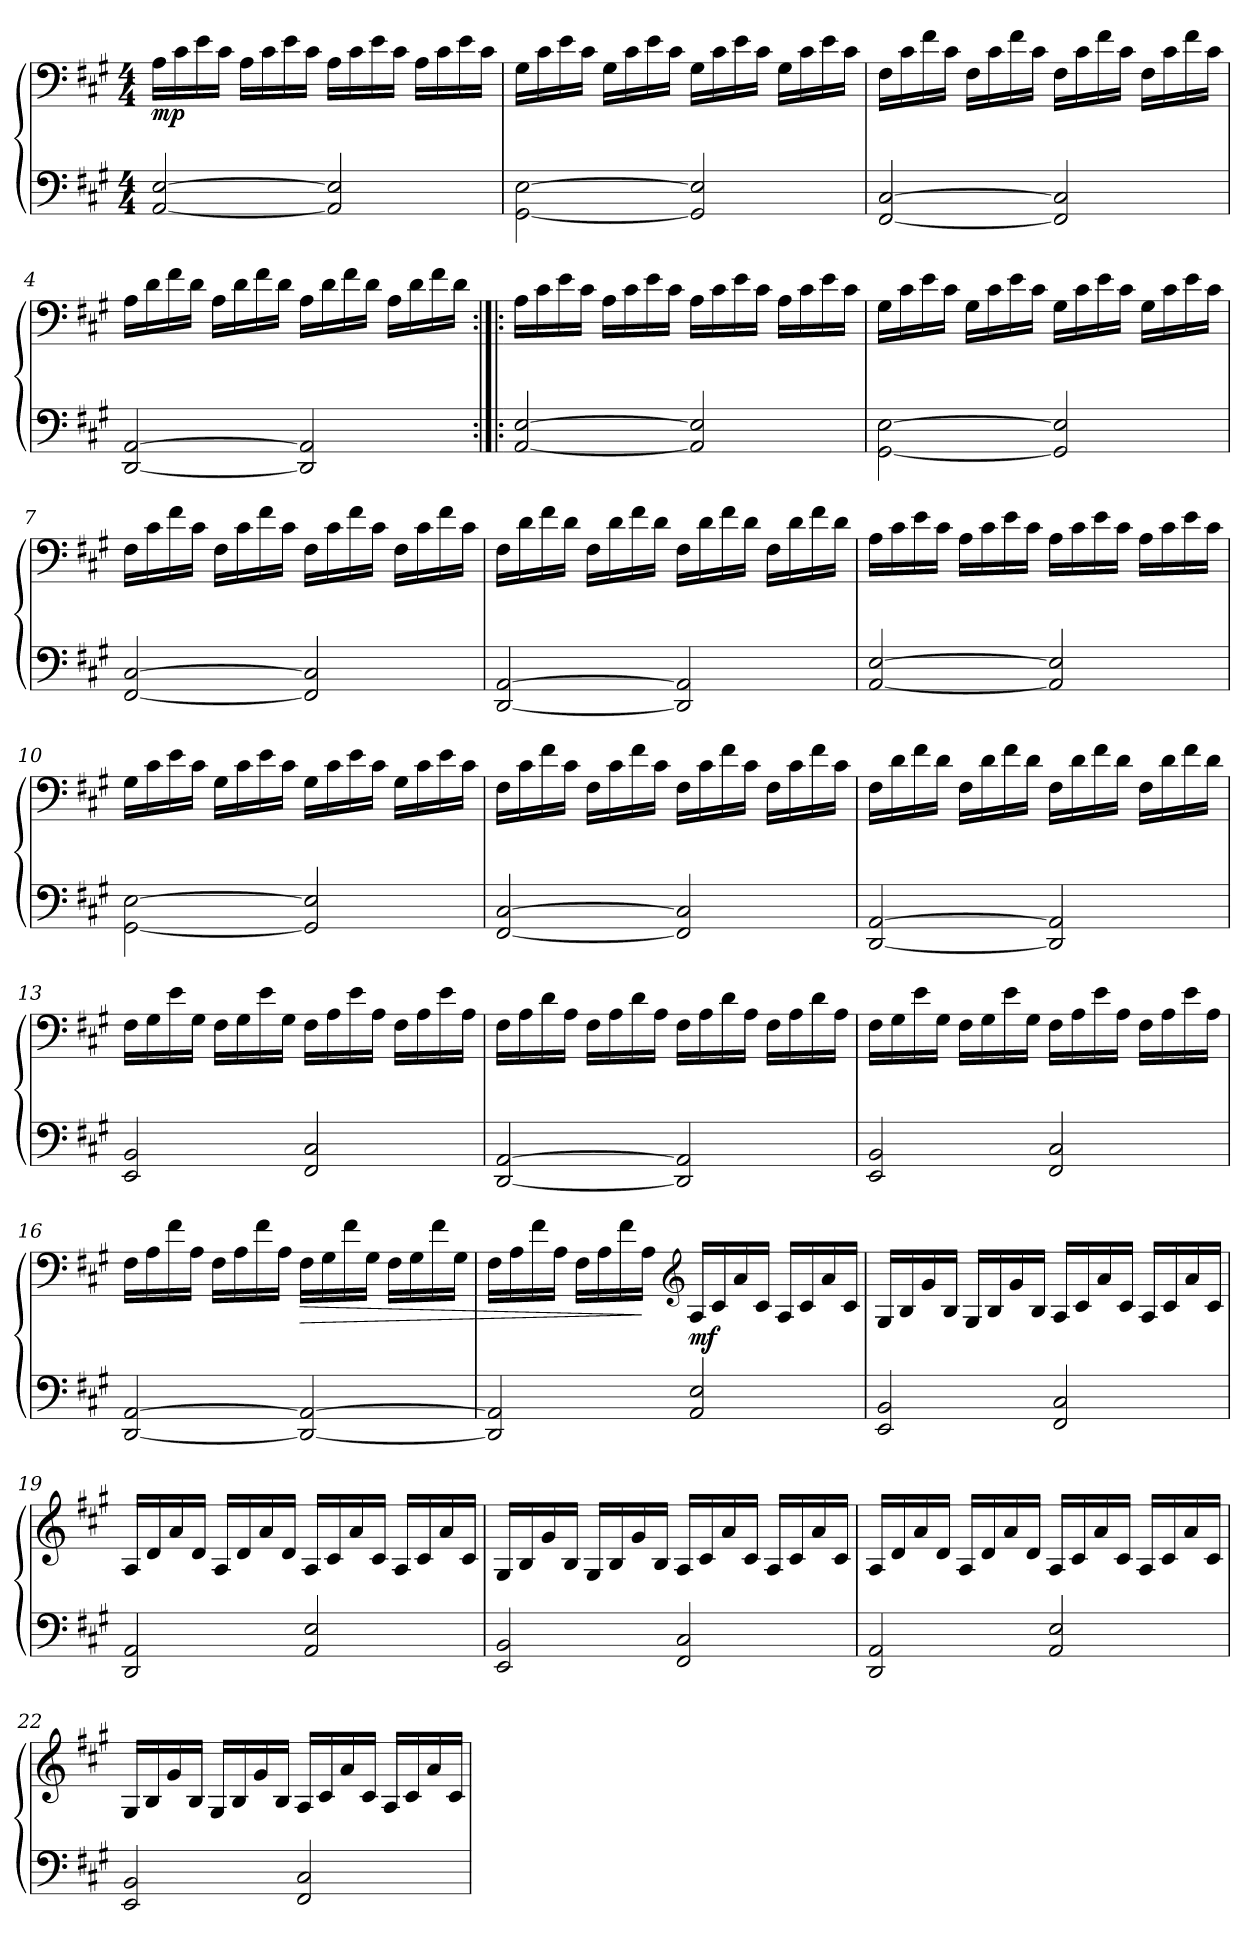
**kern	**kern	**dynam
*part1	*part1	*part1
*staff2	*staff1	*staff1/2
*clefF4	*clefF4	*
*k[f#c#g#]	*k[f#c#g#]	*
*M4/4	*M4/4	*
*MM67	*MM67	*
=1	=1	=1
!	!	!LO:DY:b
[2AA/ [2E/	16A\LL	mp
.	16c#\	.
.	16e\	.
.	16c#\JJ	.
.	16A\LL	.
.	16c#\	.
.	16e\	.
.	16c#\JJ	.
2AA/] 2E/]	16A\LL	.
.	16c#\	.
.	16e\	.
.	16c#\JJ	.
.	16A\LL	.
.	16c#\	.
.	16e\	.
.	16c#\JJ	.
=2	=2	=2
[2GG#\ [2E\	16G#\LL	.
.	16c#\	.
.	16e\	.
.	16c#\JJ	.
.	16G#\LL	.
.	16c#\	.
.	16e\	.
.	16c#\JJ	.
2GG#/] 2E/]	16G#\LL	.
.	16c#\	.
.	16e\	.
.	16c#\JJ	.
.	16G#\LL	.
.	16c#\	.
.	16e\	.
.	16c#\JJ	.
!!LO:LB:g=z
=3	=3	=3
[2FF#/ [2C#/	16F#\LL	.
.	16c#\	.
.	16f#\	.
.	16c#\JJ	.
.	16F#\LL	.
.	16c#\	.
.	16f#\	.
.	16c#\JJ	.
2FF#/] 2C#/]	16F#\LL	.
.	16c#\	.
.	16f#\	.
.	16c#\JJ	.
.	16F#\LL	.
.	16c#\	.
.	16f#\	.
.	16c#\JJ	.
=4	=4	=4
[2DD/ [2AA/	16A\LL	.
.	16d\	.
.	16f#\	.
.	16d\JJ	.
.	16A\LL	.
.	16d\	.
.	16f#\	.
.	16d\JJ	.
2DD/] 2AA/]	16A\LL	.
.	16d\	.
.	16f#\	.
.	16d\JJ	.
.	16A\LL	.
.	16d\	.
.	16f#\	.
.	16d\JJ	.
!!LO:LB:g=z
=5:|!|:	=5:|!|:	=5:|!|:
[2AA/ [2E/	16A\LL	.
.	16c#\	.
.	16e\	.
.	16c#\JJ	.
.	16A\LL	.
.	16c#\	.
.	16e\	.
.	16c#\JJ	.
2AA/] 2E/]	16A\LL	.
.	16c#\	.
.	16e\	.
.	16c#\JJ	.
.	16A\LL	.
.	16c#\	.
.	16e\	.
.	16c#\JJ	.
=6	=6	=6
[2GG#\ [2E\	16G#\LL	.
.	16c#\	.
.	16e\	.
.	16c#\JJ	.
.	16G#\LL	.
.	16c#\	.
.	16e\	.
.	16c#\JJ	.
2GG#/] 2E/]	16G#\LL	.
.	16c#\	.
.	16e\	.
.	16c#\JJ	.
.	16G#\LL	.
.	16c#\	.
.	16e\	.
.	16c#\JJ	.
!!LO:LB:g=z
=7	=7	=7
[2FF#/ [2C#/	16F#\LL	.
.	16c#\	.
.	16f#\	.
.	16c#\JJ	.
.	16F#\LL	.
.	16c#\	.
.	16f#\	.
.	16c#\JJ	.
2FF#/] 2C#/]	16F#\LL	.
.	16c#\	.
.	16f#\	.
.	16c#\JJ	.
.	16F#\LL	.
.	16c#\	.
.	16f#\	.
.	16c#\JJ	.
=8	=8	=8
[2DD/ [2AA/	16F#\LL	.
.	16d\	.
.	16f#\	.
.	16d\JJ	.
.	16F#\LL	.
.	16d\	.
.	16f#\	.
.	16d\JJ	.
2DD/] 2AA/]	16F#\LL	.
.	16d\	.
.	16f#\	.
.	16d\JJ	.
.	16F#\LL	.
.	16d\	.
.	16f#\	.
.	16d\JJ	.
!!LO:LB:g=z
=9	=9	=9
[2AA/ [2E/	16A\LL	.
.	16c#\	.
.	16e\	.
.	16c#\JJ	.
.	16A\LL	.
.	16c#\	.
.	16e\	.
.	16c#\JJ	.
2AA/] 2E/]	16A\LL	.
.	16c#\	.
.	16e\	.
.	16c#\JJ	.
.	16A\LL	.
.	16c#\	.
.	16e\	.
.	16c#\JJ	.
=10	=10	=10
[2GG#\ [2E\	16G#\LL	.
.	16c#\	.
.	16e\	.
.	16c#\JJ	.
.	16G#\LL	.
.	16c#\	.
.	16e\	.
.	16c#\JJ	.
2GG#/] 2E/]	16G#\LL	.
.	16c#\	.
.	16e\	.
.	16c#\JJ	.
.	16G#\LL	.
.	16c#\	.
.	16e\	.
.	16c#\JJ	.
!!LO:LB:g=z
=11	=11	=11
[2FF#/ [2C#/	16F#\LL	.
.	16c#\	.
.	16f#\	.
.	16c#\JJ	.
.	16F#\LL	.
.	16c#\	.
.	16f#\	.
.	16c#\JJ	.
2FF#/] 2C#/]	16F#\LL	.
.	16c#\	.
.	16f#\	.
.	16c#\JJ	.
.	16F#\LL	.
.	16c#\	.
.	16f#\	.
.	16c#\JJ	.
=12	=12	=12
[2DD/ [2AA/	16F#\LL	.
.	16d\	.
.	16f#\	.
.	16d\JJ	.
.	16F#\LL	.
.	16d\	.
.	16f#\	.
.	16d\JJ	.
2DD/] 2AA/]	16F#\LL	.
.	16d\	.
.	16f#\	.
.	16d\JJ	.
.	16F#\LL	.
.	16d\	.
.	16f#\	.
.	16d\JJ	.
!!LO:PB:g=z
=13	=13	=13
2EE/ 2BB/	16F#\LL	.
.	16G#\	.
.	16e\	.
.	16G#\JJ	.
.	16F#\LL	.
.	16G#\	.
.	16e\	.
.	16G#\JJ	.
2FF#/ 2C#/	16F#\LL	.
.	16A\	.
.	16e\	.
.	16A\JJ	.
.	16F#\LL	.
.	16A\	.
.	16e\	.
.	16A\JJ	.
=14	=14	=14
[2DD/ [2AA/	16F#\LL	.
.	16A\	.
.	16d\	.
.	16A\JJ	.
.	16F#\LL	.
.	16A\	.
.	16d\	.
.	16A\JJ	.
2DD/] 2AA/]	16F#\LL	.
.	16A\	.
.	16d\	.
.	16A\JJ	.
.	16F#\LL	.
.	16A\	.
.	16d\	.
.	16A\JJ	.
=15	=15	=15
2EE/ 2BB/	16F#\LL	.
.	16G#\	.
.	16e\	.
.	16G#\JJ	.
.	16F#\LL	.
.	16G#\	.
.	16e\	.
.	16G#\JJ	.
2FF#/ 2C#/	16F#\LL	.
.	16A\	.
.	16e\	.
.	16A\JJ	.
.	16F#\LL	.
.	16A\	.
.	16e\	.
.	16A\JJ	.
!!LO:LB:g=z
=16	=16	=16
[2DD/ [2AA/	16F#\LL	.
.	16A\	.
.	16f#\	.
.	16A\JJ	.
.	16F#\LL	.
.	16A\	.
.	16f#\	.
.	16A\JJ	.
!	!	!LO:HP:b
2DD/_ 2AA/_	16F#\LL	>
.	16G#\	.
.	16f#\	.
.	16G#\JJ	.
.	16F#\LL	.
.	16G#\	.
.	16f#\	.
.	16G#\JJ	.
=17	=17	=17
2DD/] 2AA/]	16F#\LL	.
.	16A\	.
.	16f#\	.
.	16A\JJ	.
.	16F#\LL	.
.	16A\	.
.	16f#\	.
.	16A\JJ	]
*	*clefG2	*
!	!	!LO:DY:b
2AA/ 2E/	16A/LL	mf
.	16c#/	.
.	16a/	.
.	16c#/JJ	.
.	16A/LL	.
.	16c#/	.
.	16a/	.
.	16c#/JJ	.
!!LO:LB:g=z
=18	=18	=18
2EE/ 2BB/	16G#/LL	.
.	16B/	.
.	16g#/	.
.	16B/JJ	.
.	16G#/LL	.
.	16B/	.
.	16g#/	.
.	16B/JJ	.
2FF#/ 2C#/	16A/LL	.
.	16c#/	.
.	16a/	.
.	16c#/JJ	.
.	16A/LL	.
.	16c#/	.
.	16a/	.
.	16c#/JJ	.
=19	=19	=19
2DD/ 2AA/	16A/LL	.
.	16d/	.
.	16a/	.
.	16d/JJ	.
.	16A/LL	.
.	16d/	.
.	16a/	.
.	16d/JJ	.
2AA/ 2E/	16A/LL	.
.	16c#/	.
.	16a/	.
.	16c#/JJ	.
.	16A/LL	.
.	16c#/	.
.	16a/	.
.	16c#/JJ	.
!!LO:LB:g=z
=20	=20	=20
2EE/ 2BB/	16G#/LL	.
.	16B/	.
.	16g#/	.
.	16B/JJ	.
.	16G#/LL	.
.	16B/	.
.	16g#/	.
.	16B/JJ	.
2FF#/ 2C#/	16A/LL	.
.	16c#/	.
.	16a/	.
.	16c#/JJ	.
.	16A/LL	.
.	16c#/	.
.	16a/	.
.	16c#/JJ	.
=21	=21	=21
2DD/ 2AA/	16A/LL	.
.	16d/	.
.	16a/	.
.	16d/JJ	.
.	16A/LL	.
.	16d/	.
.	16a/	.
.	16d/JJ	.
2AA/ 2E/	16A/LL	.
.	16c#/	.
.	16a/	.
.	16c#/JJ	.
.	16A/LL	.
.	16c#/	.
.	16a/	.
.	16c#/JJ	.
!!LO:LB:g=z
=22	=22	=22
2EE/ 2BB/	16G#/LL	.
.	16B/	.
.	16g#/	.
.	16B/JJ	.
.	16G#/LL	.
.	16B/	.
.	16g#/	.
.	16B/JJ	.
2FF#/ 2C#/	16A/LL	.
.	16c#/	.
.	16a/	.
.	16c#/JJ	.
.	16A/LL	.
.	16c#/	.
.	16a/	.
.	16c#/JJ	.
=	=	=
*-	*-	*-
